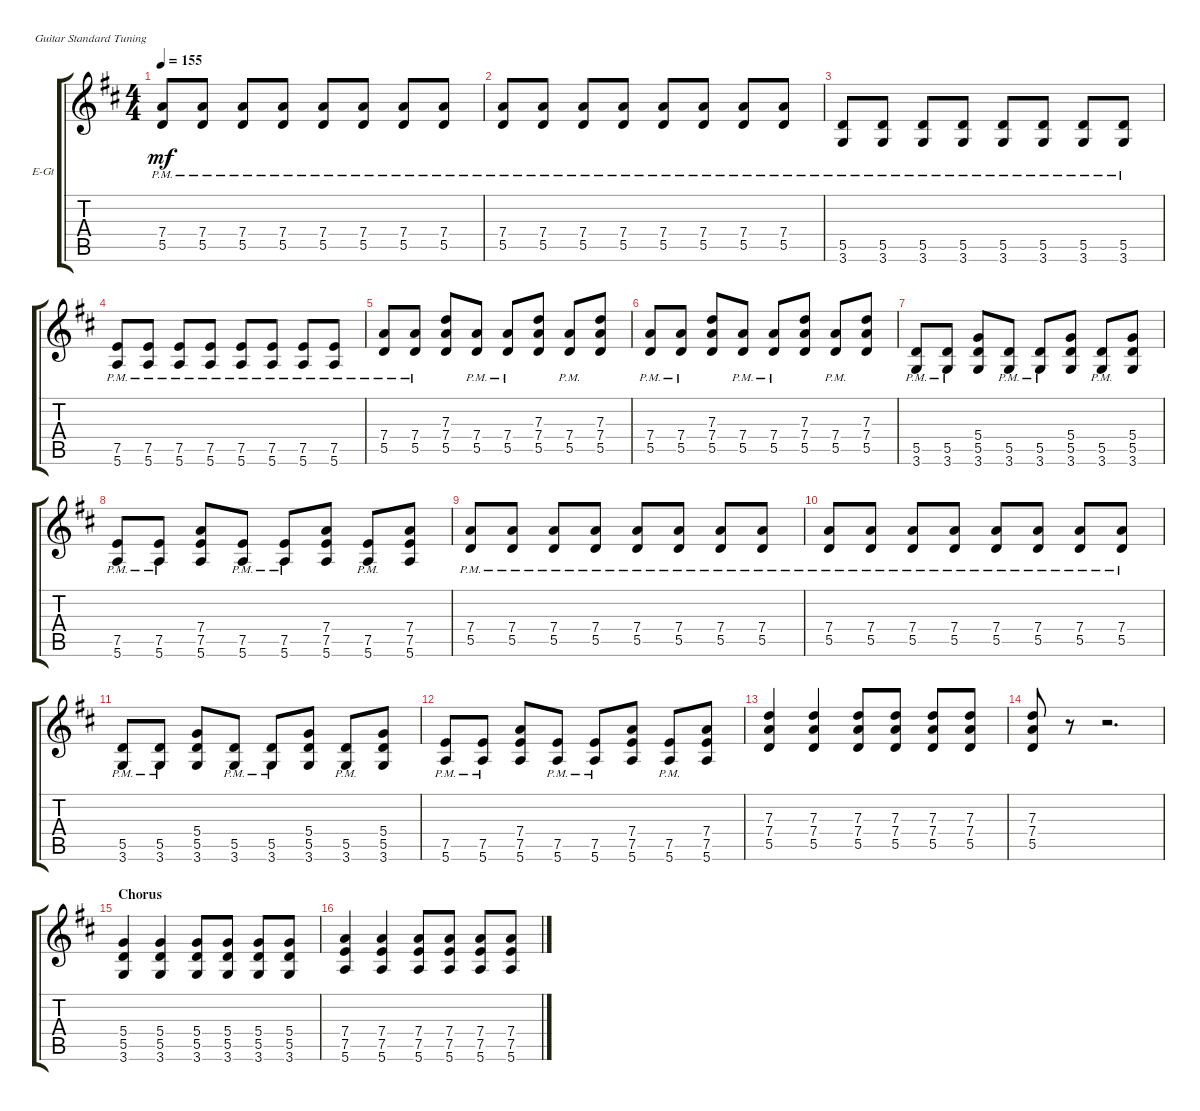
\defaultSystemsLayout 4
\bracketExtendMode groupsimilarinstruments
\firstSystemTrackNameOrientation horizontal
\otherSystemsTrackNameOrientation horizontal
\track ("Electric Guitar (Rob Caggiano)" "E-Gt") {instrument distortionguitar}
\staff {score tabs}
\tuning (E4 B3 G3 D3 A2 E2)
\ts (4 4)
\tempo 155
\clef g2
\ks d
(5.5{pm} 7.4{pm}).8{dy mf} (5.5{pm} 7.4{pm}).8 (5.5{pm} 7.4{pm}).8 (5.5{pm} 7.4{pm}).8 (5.5{pm} 7.4{pm}).8 (5.5{pm} 7.4{pm}).8 (5.5{pm} 7.4{pm}).8 (5.5{pm} 7.4{pm}).8 |
(5.5{pm} 7.4{pm}).8 (5.5{pm} 7.4{pm}).8 (5.5{pm} 7.4{pm}).8 (5.5{pm} 7.4{pm}).8 (5.5{pm} 7.4{pm}).8 (5.5{pm} 7.4{pm}).8 (5.5{pm} 7.4{pm}).8 (5.5{pm} 7.4{pm}).8 |
(3.6{pm} 5.5{pm}).8 (3.6{pm} 5.5{pm}).8 (3.6{pm} 5.5{pm}).8 (3.6{pm} 5.5{pm}).8 (3.6{pm} 5.5{pm}).8 (3.6{pm} 5.5{pm}).8 (3.6{pm} 5.5{pm}).8 (3.6{pm} 5.5{pm}).8 |
(5.6{pm} 7.5{pm}).8 (5.6{pm} 7.5{pm}).8 (5.6{pm} 7.5{pm}).8 (5.6{pm} 7.5{pm}).8 (5.6{pm} 7.5{pm}).8 (5.6{pm} 7.5{pm}).8 (5.6{pm} 7.5{pm}).8 (5.6{pm} 7.5{pm}).8 |
(5.5{pm} 7.4{pm}).8 (5.5{pm} 7.4{pm}).8 (5.5 7.4 7.3).8 (5.5{pm} 7.4{pm}).8 (5.5{pm} 7.4{pm}).8 (5.5 7.4 7.3).8 (5.5{pm} 7.4{pm}).8 (5.5 7.4 7.3).8 |
(5.5{pm} 7.4{pm}).8 (5.5{pm} 7.4{pm}).8 (5.5 7.4 7.3).8 (5.5{pm} 7.4{pm}).8 (5.5{pm} 7.4{pm}).8 (5.5 7.4 7.3).8 (5.5{pm} 7.4{pm}).8 (5.5 7.4 7.3).8 |
(3.6{pm} 5.5{pm}).8 (3.6{pm} 5.5{pm}).8 (3.6 5.5 5.4).8 (3.6{pm} 5.5{pm}).8 (3.6{pm} 5.5{pm}).8 (3.6 5.5 5.4).8 (3.6{pm} 5.5{pm}).8 (3.6 5.5 5.4).8 |
(5.6{pm} 7.5{pm}).8 (5.6{pm} 7.5{pm}).8 (5.6 7.5 7.4).8 (5.6{pm} 7.5{pm}).8 (5.6{pm} 7.5{pm}).8 (5.6 7.5 7.4).8 (5.6{pm} 7.5{pm}).8 (5.6 7.5 7.4).8 |
(5.5{pm} 7.4{pm}).8 (5.5{pm} 7.4{pm}).8 (5.5{pm} 7.4{pm}).8 (5.5{pm} 7.4{pm}).8 (5.5{pm} 7.4{pm}).8 (5.5{pm} 7.4{pm}).8 (5.5{pm} 7.4{pm}).8 (5.5{pm} 7.4{pm}).8 |
(5.5{pm} 7.4{pm}).8 (5.5{pm} 7.4{pm}).8 (5.5{pm} 7.4{pm}).8 (5.5{pm} 7.4{pm}).8 (5.5{pm} 7.4{pm}).8 (5.5{pm} 7.4{pm}).8 (5.5{pm} 7.4{pm}).8 (5.5{pm} 7.4{pm}).8 |
(3.6{pm} 5.5{pm}).8 (3.6{pm} 5.5{pm}).8 (3.6 5.5 5.4).8 (3.6{pm} 5.5{pm}).8 (3.6{pm} 5.5{pm}).8 (3.6 5.5 5.4).8 (3.6{pm} 5.5{pm}).8 (3.6 5.5 5.4).8 |
(5.6{pm} 7.5{pm}).8 (5.6{pm} 7.5{pm}).8 (5.6 7.5 7.4).8 (5.6{pm} 7.5{pm}).8 (5.6{pm} 7.5{pm}).8 (5.6 7.5 7.4).8 (5.6{pm} 7.5{pm}).8 (5.6 7.5 7.4).8 |
(5.5 7.4 7.3).4 (5.5 7.4 7.3).4 (5.5 7.4 7.3).8 (5.5 7.4 7.3).8 (7.3 7.4 5.5).8 (5.5 7.4 7.3).8 |
(7.3 7.4 5.5).8 r.8 r.2{d} |
\section ("" "Chorus")
(3.6 5.5 5.4).4 (3.6 5.5 5.4).4 (3.6 5.5 5.4).8 (3.6 5.5 5.4).8 (5.4 5.5 3.6).8 (3.6 5.5 5.4).8 |
(5.6 7.5 7.4).4 (7.4 7.5 5.6).4 (5.6 7.5 7.4).8 (7.4 7.5 5.6).8 (5.6 7.5 7.4).8 (7.4 7.5 5.6).8
